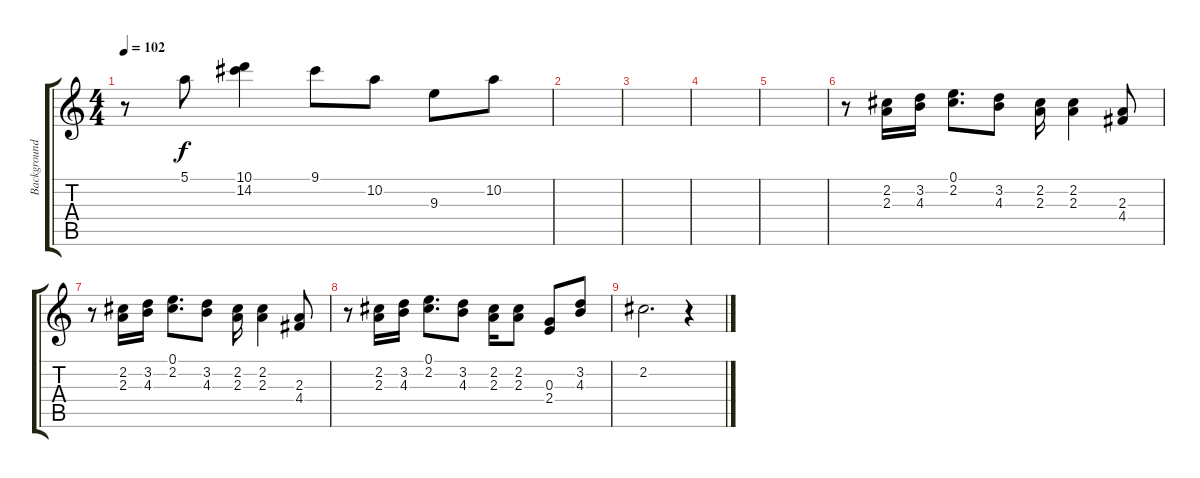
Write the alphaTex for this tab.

\track ("Background Voice" "Background") {instrument acousticbass}
\staff {score tabs}
\tuning (E4 B3 G3 D3 A2 E2) {hide}
\ts (4 4)
\tempo 102
\clef g2
\ks c
r.8{dy ff} 5.1.8{dy f} (10.1 14.2).4 9.1.8 10.2.8 9.3.8 10.2.8 |
|
|
|
|
r.8 (2.2 2.3).16 (3.2 4.3).16 (0.1 2.2).8{d} (3.2 4.3).8 (2.2 2.3).16 (2.2 2.3).4 (2.3 4.4).8 |
r.8 (2.2 2.3).16 (3.2 4.3).16 (0.1 2.2).8{d} (3.2 4.3).8 (2.2 2.3).16 (2.2 2.3).4 (2.3 4.4).8 |
r.8 (2.2 2.3).16 (3.2 4.3).16 (0.1 2.2).8{d} (3.2 4.3).8 (2.2 2.3).16 (2.2 2.3).8 (0.3 2.4).8 (3.2 4.3).8 |
2.2.2{d} r.4
